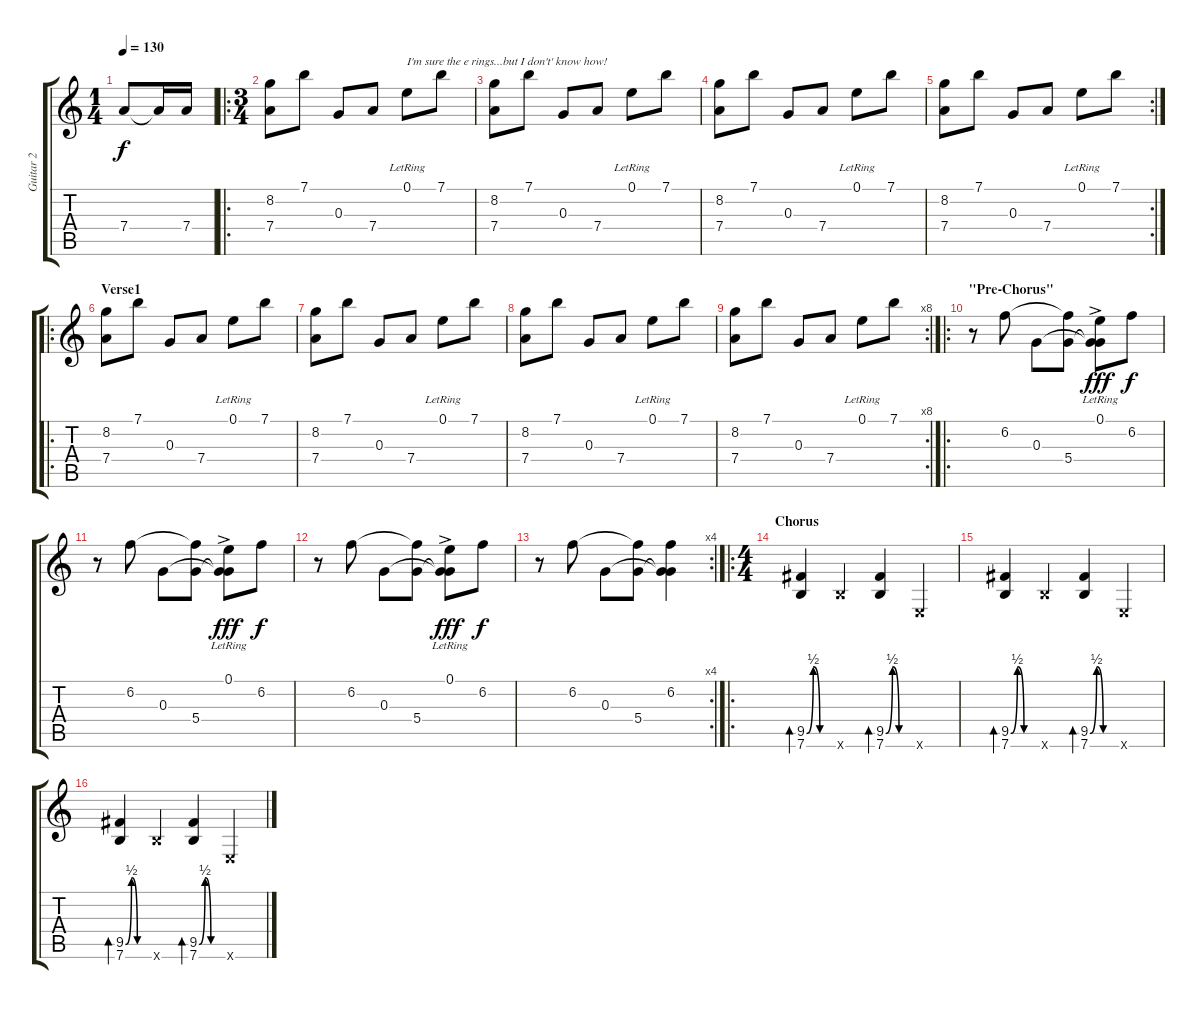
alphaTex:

\track ("Guitar 2" "Guitar 2") {instrument acousticguitarsteel}
\staff {score tabs}
\tuning (E4 B3 G3 D3 A2 E2) {hide}
\ts (1 4)
\tempo 130
\clef g2
\ks c
7.4.8{dy f instrument acousticguitarsteel} 7.4{t}.16 7.4.16 |
\ro
\ts (3 4)
(8.2 7.4).8 7.1.8 0.3.8 7.4.8 0.1{lr}.8{txt "I'm sure the e rings...but I don't' know how!"} 7.1.8 |
(8.2 7.4).8 7.1.8 0.3.8 7.4.8 0.1{lr}.8 7.1.8 |
(8.2 7.4).8 7.1.8 0.3.8 7.4.8 0.1{lr}.8 7.1.8 |
\rc 2
(8.2 7.4).8 7.1.8 0.3.8 7.4.8 0.1{lr}.8 7.1.8 |
\ro
\section ("" "Verse1")
(8.2 7.4).8 7.1.8 0.3.8 7.4.8 0.1{lr}.8 7.1.8 |
(8.2 7.4).8 7.1.8 0.3.8 7.4.8 0.1{lr}.8 7.1.8 |
(8.2 7.4).8 7.1.8 0.3.8 7.4.8 0.1{lr}.8 7.1.8 |
\rc 8
(8.2 7.4).8 7.1.8 0.3.8 7.4.8 0.1{lr}.8 7.1.8 |
\ro
\section ("" "\"Pre-Chorus\"")
r.8 6.2.8 0.3.8 (6.2{t} 5.4).8 (0.1{ac lr} 0.3{t} 5.4{t}).8{dy fff} 6.2.8{dy f} |
r.8 6.2.8 0.3.8 (6.2{t} 5.4).8 (0.1{ac lr} 0.3{t} 5.4{t}).8{dy fff} 6.2.8{dy f} |
r.8 6.2.8 0.3.8 (6.2{t} 5.4).8 (0.1{ac lr} 0.3{t} 5.4{t}).8{dy fff} 6.2.8{dy f} |
\rc 4
r.8 6.2.8 0.3.8 (6.2{t} 5.4).8 (6.2 0.3{t} 5.4{t}).4 |
\ro
\ts (4 4)
\section ("" "Chorus")
(9.5{be (custom 0 0 15 2 30 0 60 0)} 7.6).4{bd 30} 7.6{x}.4 (9.5{be (custom 0 0 15 2 30 0 60 0)} 7.6).4{bd 30} 0.6{x}.4 |
(9.5{be (custom 0 0 15 2 30 0 60 0)} 7.6).4{bd 30} 7.6{x}.4 (9.5{be (custom 0 0 15 2 30 0 60 0)} 7.6).4{bd 30} 0.6{x}.4 |
(9.5{be (custom 0 0 15 2 30 0 60 0)} 7.6).4{bd 30} 7.6{x}.4 (9.5{be (custom 0 0 15 2 30 0 60 0)} 7.6).4{bd 30} 0.6{x}.4
